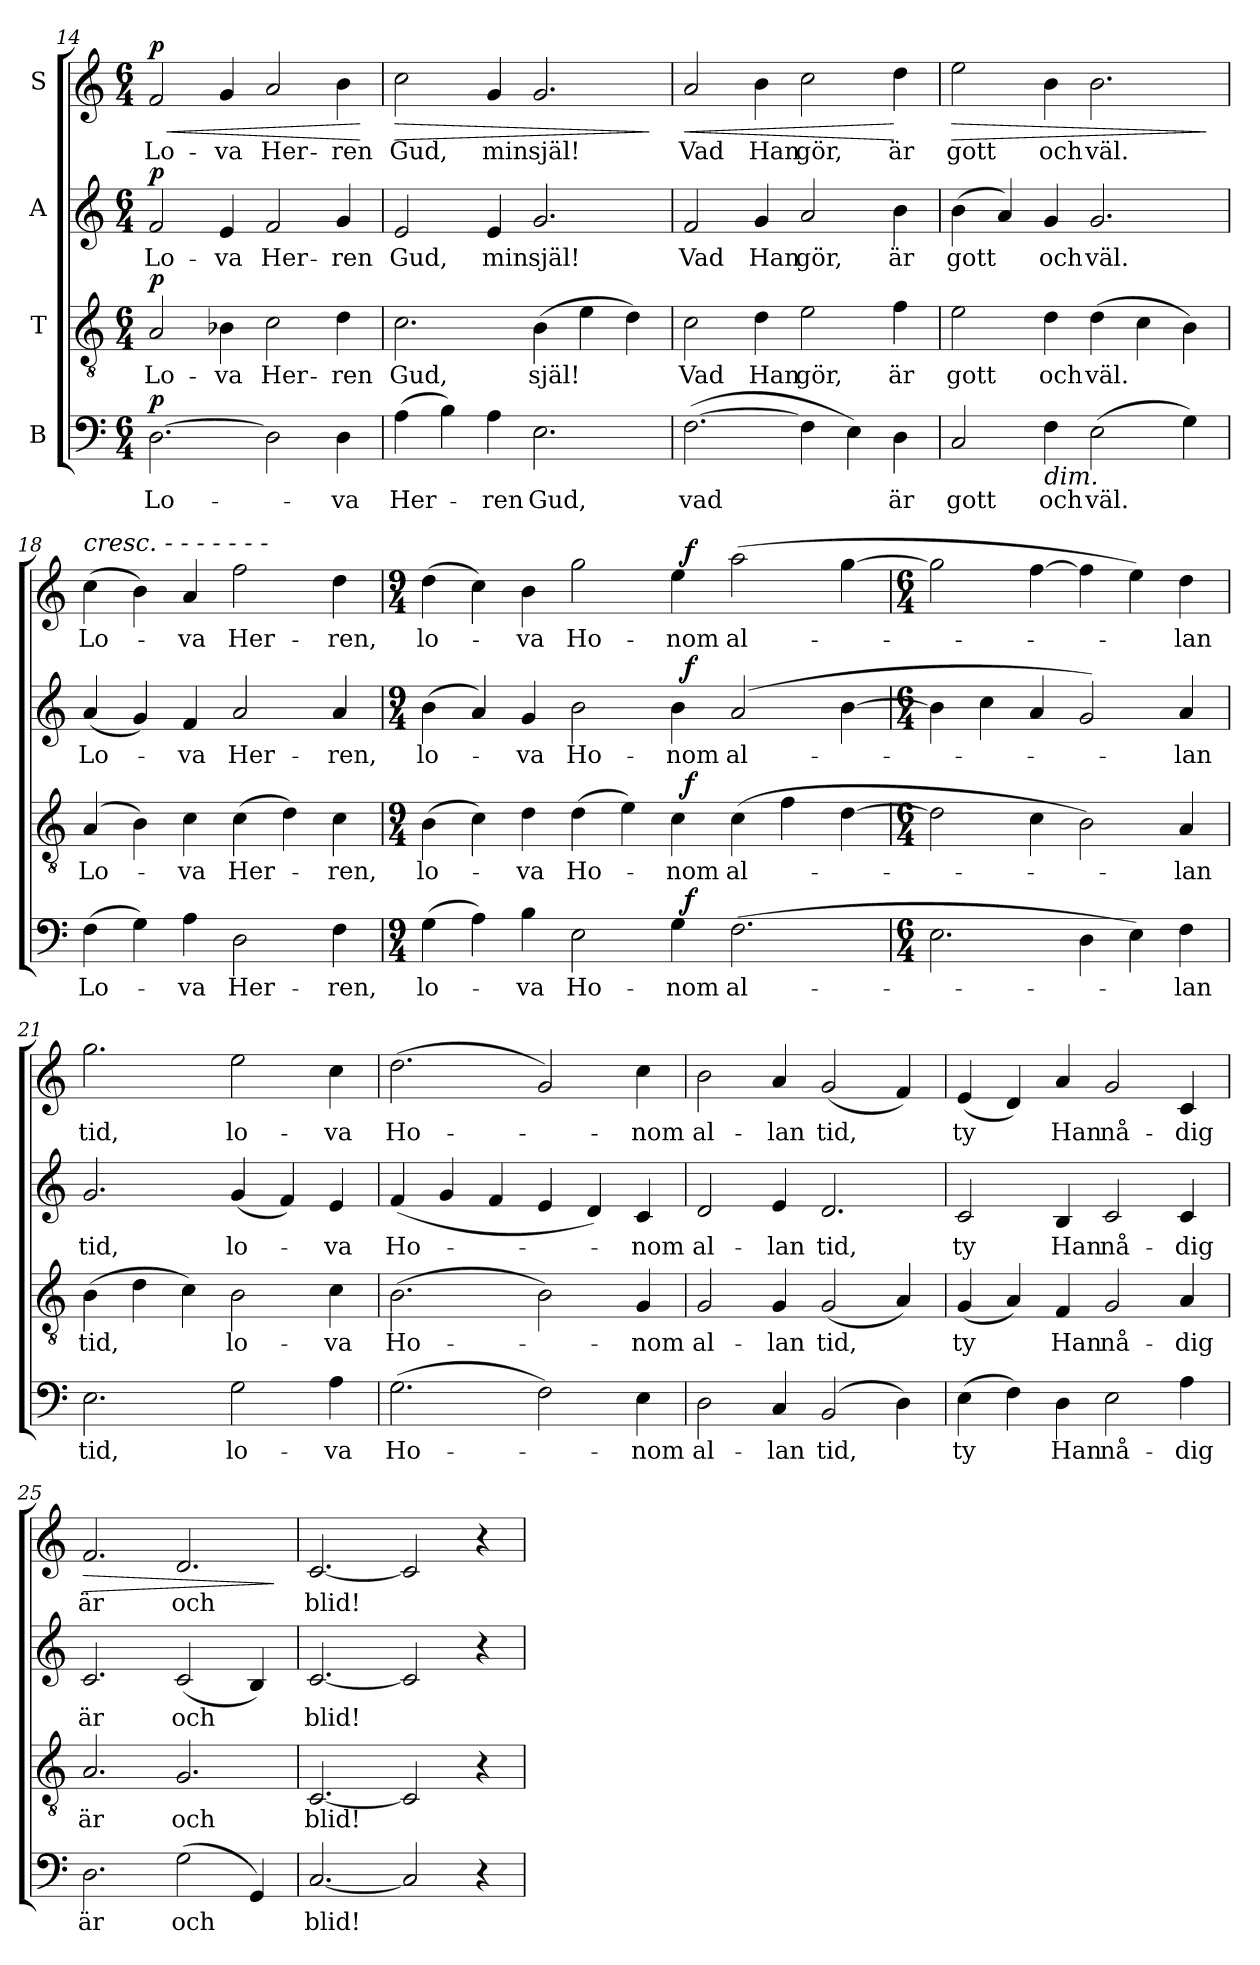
**kern	**text	**dynam	**kern	**text	**dynam	**kern	**text	**dynam	**kern	**text	**dynam
*part4	*part4	*part4	*part3	*part3	*part3	*part2	*part2	*part2	*part1	*part1	*part1
*staff4	*staff4	*staff4	*staff3	*staff3	*staff3	*staff2	*staff2	*staff2	*staff1	*staff1	*staff1
*I"B	*	*	*I"T	*	*	*I"A	*	*	*I"S	*	*
*clefF4	*	*	*clefGv2	*	*	*clefG2	*	*	*clefG2	*	*
*k[]	*	*	*k[]	*	*	*k[]	*	*	*k[]	*	*
*C:	*	*	*C:	*	*	*C:	*	*	*C:	*	*
*M6/4	*	*	*M6/4	*	*	*M6/4	*	*	*M6/4	*	*
=14	=14	=14	=14	=14	=14	=14	=14	=14	=14	=14	=14
!	!	!LO:DY:a	!	!	!LO:DY:a	!	!	!LO:DY:a	!	!	!LO:HP:b
!	!	!	!	!	!	!	!	!	!	!	!LO:DY:n=1:a
[2.D\	Lo-	p	2A/	Lo-	p	2f/	Lo-	p	2f/	Lo-	< p
.	.	.	4B-X\	-va	.	4e/	-va	.	4g/	-va	.
2D\]	.	.	2c\	Her-	.	2f/	Her-	.	2a/	Her-	.
4D\	-va	.	4d\	-ren	.	4g/	-ren	.	4b\	-ren	.
.	.	.	.	.	.	.	.	.	.	.	[
=15	=15	=15	=15	=15	=15	=15	=15	=15	=15	=15	=15
!	!	!	!	!	!	!	!	!	!	!	!LO:HP:b
(4A\	Her-	.	2.c\	Gud,	.	2e/	Gud,	.	2cc\	Gud,	>
4B\)	.	.	.	.	.	.	.	.	.	.	.
4A\	-ren	.	.	.	.	4e/	min	.	4g/	min	.
2.E\	Gud,	.	(4B\	själ!	.	2.g/	själ!	.	2.g/	själ!	.
.	.	.	4e\	.	.	.	.	.	.	.	.
.	.	.	4d\)	.	.	.	.	.	.	.	.
.	.	.	.	.	.	.	.	.	.	.	]
=16	=16	=16	=16	=16	=16	=16	=16	=16	=16	=16	=16
!	!	!	!	!	!	!	!	!	!	!	!LO:HP:b
([2.F\	vad	.	2c\	Vad	.	2f/	Vad	.	2a/	Vad	<
.	.	.	4d\	Han	.	4g/	Han	.	4b\	Han	.
4F\]	.	.	2e\	gör,	.	2a/	gör,	.	2cc\	gör,	.
4E\)	.	.	.	.	.	.	.	.	.	.	.
4D\	är	.	4f\	är	.	4b\	är	.	4dd\	är	[
!!LO:LB:g=z
=17	=17	=17	=17	=17	=17	=17	=17	=17	=17	=17	=17
!	!	!	!	!	!	!	!	!	!	!	!LO:HP:b
2C/	gott	.	2e\	gott	.	(4b\	gott	.	2ee\	gott	>
.	.	.	.	.	.	4a/)	.	.	.	.	.
!LO:TX:b:i:t=dim.	!	!	!	!	!	!	!	!	!	!	!
4F\	och	.	4d\	och	.	4g/	och	.	4b\	och	.
(2E\	väl.	.	(4d\	väl.	.	2.g/	väl.	.	2.b\	väl.	.
.	.	.	4c\	.	.	.	.	.	.	.	.
4G\)	.	.	4B\)	.	.	.	.	.	.	.	.
.	.	.	.	.	.	.	.	.	.	.	]
=18	=18	=18	=18	=18	=18	=18	=18	=18	=18	=18	=18
!	!	!	!	!	!	!	!	!	!LO:TX:a:i:t=cresc.      -        -      -          -      -        -       -	!	!
(4F\	Lo-	.	(4A/	Lo-	.	(4a/	Lo-	.	(4cc\	Lo-	.
4G\)	.	.	4B\)	.	.	4g/)	.	.	4b\)	.	.
4A\	-va	.	4c\	-va	.	4f/	-va	.	4a/	-va	.
2D\	Her-	.	(4c\	Her-	.	2a/	Her-	.	2ff\	Her-	.
.	.	.	4d\)	.	.	.	.	.	.	.	.
4F\	-ren,	.	4c\	-ren,	.	4a/	-ren,	.	4dd\	-ren,	.
=19	=19	=19	=19	=19	=19	=19	=19	=19	=19	=19	=19
*M9/4	*	*	*M9/4	*	*	*M9/4	*	*	*M9/4	*	*
*^	*	*	*^	*	*	*^	*	*	*^	*	*
(4G\	1ryy	lo-	.	(4B\	1ryy	lo-	.	(4b\	1ryy	lo-	.	(4dd\	1ryy	lo-	.
4A\)	.	.	.	4c\)	.	.	.	4a/)	.	.	.	4cc\)	.	.	.
4B\	.	-va	.	4d\	.	-va	.	4g/	.	-va	.	4b\	.	-va	.
2E\	.	Ho-	.	(4d\	.	Ho-	.	2b\	.	Ho-	.	2gg\	.	Ho-	.
.	4ryy	.	.	4e\)	4ryy	.	.	.	4ryy	.	.	.	4ryy	.	.
4G\	32ryy	-nom	.	4c\	32ryy	-nom	.	4b\	32ryy	-nom	.	4ee\	32ryy	-nom	.
!	!	!	!LO:DY:a	!	!	!	!LO:DY:a	!	!	!	!LO:DY:a	!	!	!	!LO:DY:a
.	2ryy	.	f	.	2ryy	.	f	.	2ryy	.	f	.	2ryy	.	f
(2.F\	.	al-	.	(4c\	.	al-	.	(2a/	.	al-	.	(2aa\	.	al-	.
.	.	.	.	4f\	.	.	.	.	.	.	.	.	.	.	.
.	4...ryy	.	.	.	4...ryy	.	.	.	4...ryy	.	.	.	4...ryy	.	.
.	.	.	.	[4d\	.	.	.	[4b\	.	.	.	[4gg\	.	.	.
*v	*v	*	*	*	*	*	*	*v	*v	*	*	*v	*v	*	*
*	*	*	*v	*v	*	*	*	*	*	*	*	*
=20	=20	=20	=20	=20	=20	=20	=20	=20	=20	=20	=20
*M6/4	*	*	*M6/4	*	*	*M6/4	*	*	*M6/4	*	*
2.E\	.	.	2d\]	.	.	4b\]	.	.	2gg\]	.	.
.	.	.	.	.	.	4cc\	.	.	.	.	.
.	.	.	4c\	.	.	4a/	.	.	[4ff\	.	.
4D\	.	.	2B\)	.	.	2g/)	.	.	4ff\]	.	.
4E\)	.	.	.	.	.	.	.	.	4ee\)	.	.
4F\	-lan	.	4A/	-lan	.	4a/	-lan	.	4dd\	-lan	.
!!LO:LB:g=z
=21	=21	=21	=21	=21	=21	=21	=21	=21	=21	=21	=21
2.E\	tid,	.	(4B\	tid,	.	2.g/	tid,	.	2.gg\	tid,	.
.	.	.	4d\	.	.	.	.	.	.	.	.
.	.	.	4c\)	.	.	.	.	.	.	.	.
2G\	lo-	.	2B\	lo-	.	(4g/	lo-	.	2ee\	lo-	.
.	.	.	.	.	.	4f/)	.	.	.	.	.
4A\	-va	.	4c\	-va	.	4e/	-va	.	4cc\	-va	.
=22	=22	=22	=22	=22	=22	=22	=22	=22	=22	=22	=22
(2.G\	Ho-	.	(2.B\	Ho-	.	(4f/	Ho-	.	(2.dd\	Ho-	.
.	.	.	.	.	.	4g/	.	.	.	.	.
.	.	.	.	.	.	4f/	.	.	.	.	.
2F\)	.	.	2B\)	.	.	4e/	.	.	2g/)	.	.
.	.	.	.	.	.	4d/)	.	.	.	.	.
4E\	-nom	.	4G/	-nom	.	4c/	-nom	.	4cc\	-nom	.
=23	=23	=23	=23	=23	=23	=23	=23	=23	=23	=23	=23
2D\	al-	.	2G/	al-	.	2d/	al-	.	2b\	al-	.
4C/	-lan	.	4G/	-lan	.	4e/	-lan	.	4a/	-lan	.
(2BB/	tid,	.	(2G/	tid,	.	2.d/	tid,	.	(2g/	tid,	.
4D\)	.	.	4A/)	.	.	.	.	.	4f/)	.	.
=24	=24	=24	=24	=24	=24	=24	=24	=24	=24	=24	=24
(4E\	ty	.	(4G/	ty	.	2c/	ty	.	(4e/	ty	.
4F\)	.	.	4A/)	.	.	.	.	.	4d/)	.	.
4D\	Han	.	4F/	Han	.	4B/	Han	.	4a/	Han	.
2E\	nå-	.	2G/	nå-	.	2c/	nå-	.	2g/	nå-	.
4A\	-dig	.	4A/	-dig	.	4c/	-dig	.	4c/	-dig	.
!!LO:PB:g=z
=25	=25	=25	=25	=25	=25	=25	=25	=25	=25	=25	=25
!	!	!	!	!	!	!	!	!	!	!	!LO:HP:b
2.D\	är	.	2.A/	är	.	2.c/	är	.	2.f/	är	>
(2G\	och	.	2.G/	och	.	(2c/	och	.	2.d/	och	.
4GG/)	.	.	.	.	.	4B/)	.	.	.	.	.
.	.	.	.	.	.	.	.	.	.	.	]
=26	=26	=26	=26	=26	=26	=26	=26	=26	=26	=26	=26
[2.C/	blid!	.	[2.C/	blid!	.	[2.c/	blid!	.	[2.c/	blid!	.
2C/]	.	.	2C/]	.	.	2c/]	.	.	2c/]	.	.
4r	.	.	4r	.	.	4r	.	.	4r	.	.
=	=	=	=	=	=	=	=	=	=	=	=
*-	*-	*-	*-	*-	*-	*-	*-	*-	*-	*-	*-
